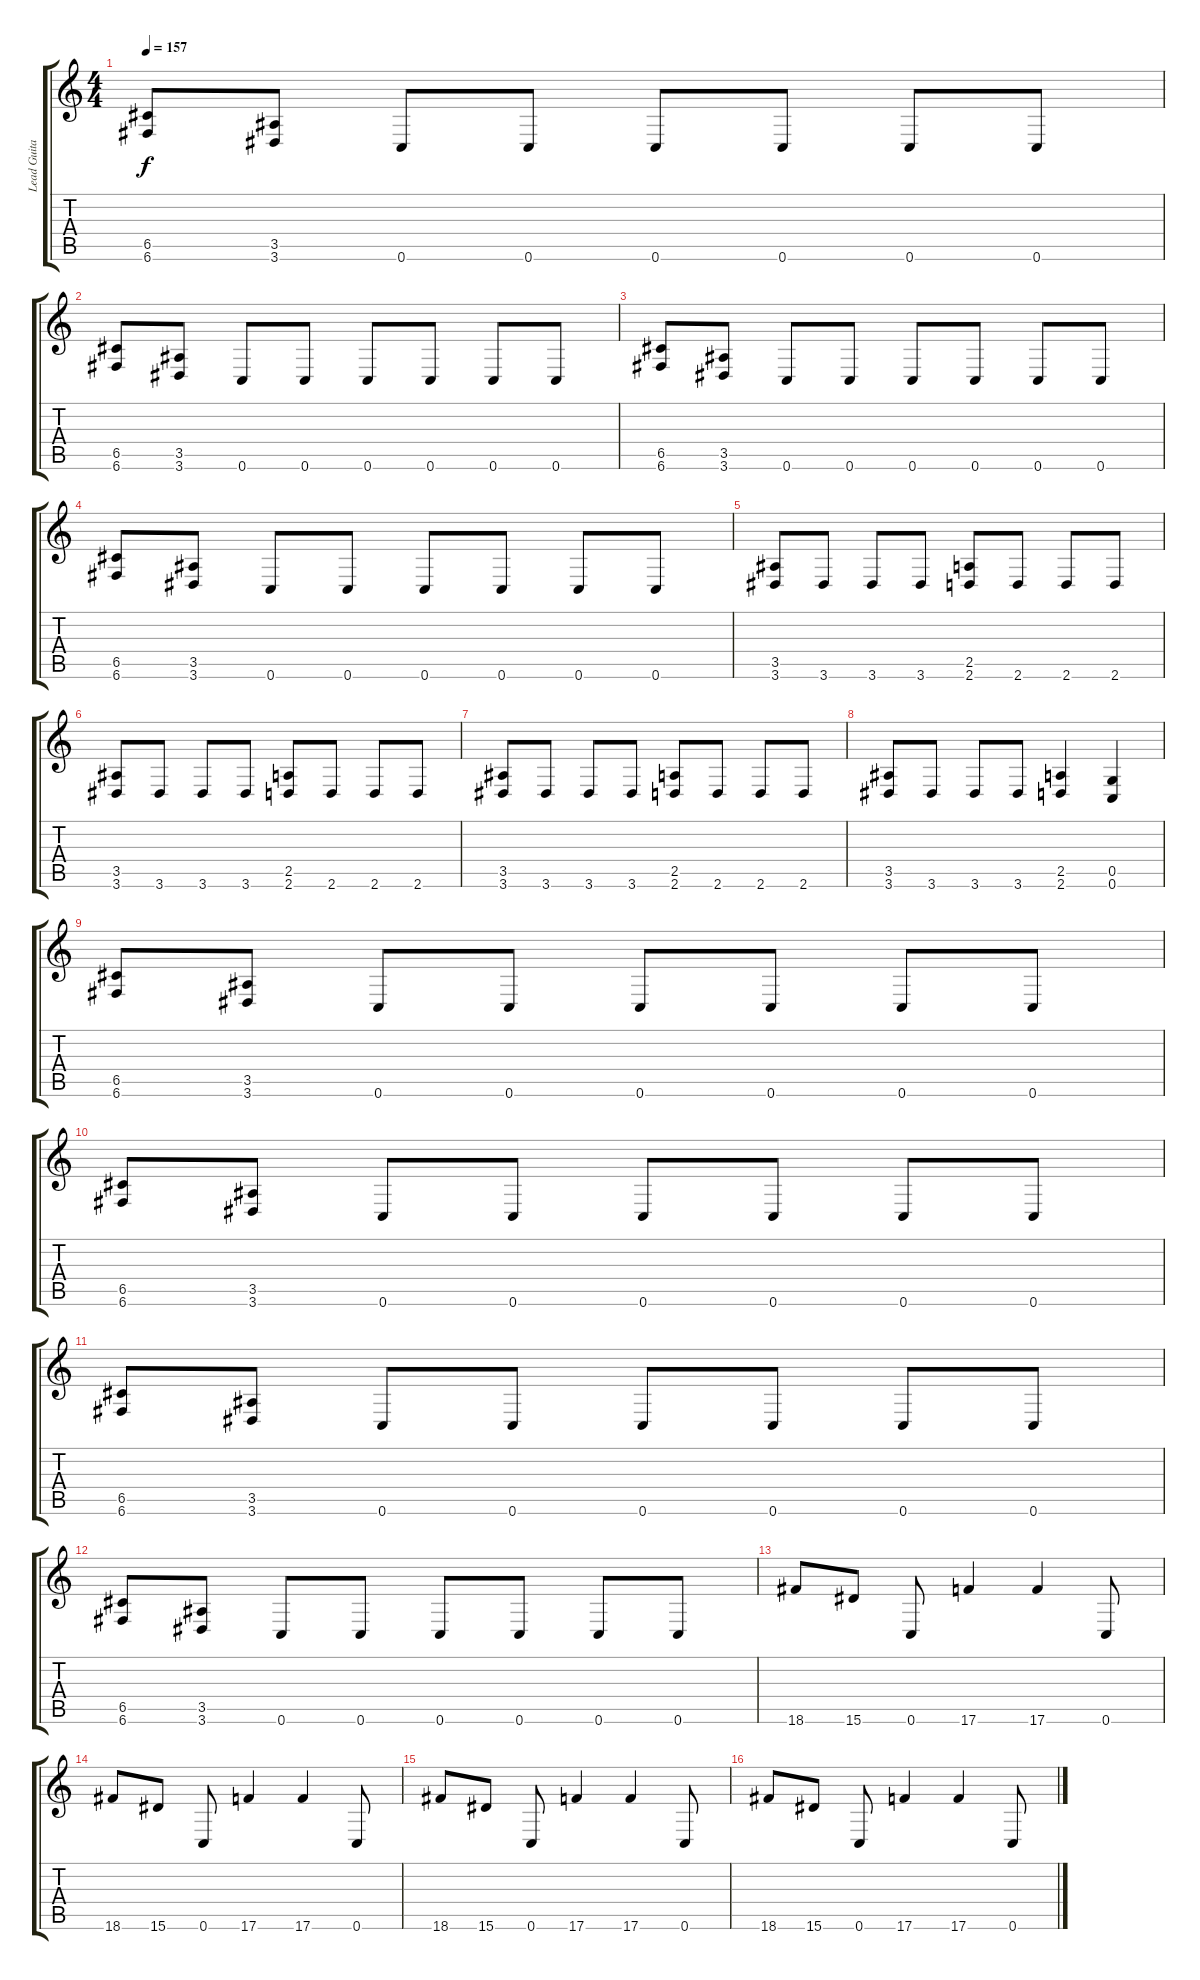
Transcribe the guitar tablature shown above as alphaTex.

\track ("Lead Guitar" "Lead Guita") {instrument distortionguitar}
\staff {score tabs}
\tuning (D4 A3 F3 C3 G2 C2) {hide}
\ts (4 4)
\tempo 157
\clef g2
\ks c
(6.5 6.6).8{dy f} (3.5 3.6).8 0.6.8 0.6.8 0.6.8 0.6.8 0.6.8 0.6.8 |
(6.5 6.6).8 (3.5 3.6).8 0.6.8 0.6.8 0.6.8 0.6.8 0.6.8 0.6.8 |
(6.5 6.6).8 (3.5 3.6).8 0.6.8 0.6.8 0.6.8 0.6.8 0.6.8 0.6.8 |
(6.5 6.6).8 (3.5 3.6).8 0.6.8 0.6.8 0.6.8 0.6.8 0.6.8 0.6.8 |
(3.5 3.6).8 3.6.8 3.6.8 3.6.8 (2.5 2.6).8 2.6.8 2.6.8 2.6.8 |
(3.5 3.6).8 3.6.8 3.6.8 3.6.8 (2.5 2.6).8 2.6.8 2.6.8 2.6.8 |
(3.5 3.6).8 3.6.8 3.6.8 3.6.8 (2.5 2.6).8 2.6.8 2.6.8 2.6.8 |
(3.5 3.6).8 3.6.8 3.6.8 3.6.8 (2.5 2.6).4 (0.5 0.6).4 |
(6.5 6.6).8 (3.5 3.6).8 0.6.8 0.6.8 0.6.8 0.6.8 0.6.8 0.6.8 |
(6.5 6.6).8 (3.5 3.6).8 0.6.8 0.6.8 0.6.8 0.6.8 0.6.8 0.6.8 |
(6.5 6.6).8 (3.5 3.6).8 0.6.8 0.6.8 0.6.8 0.6.8 0.6.8 0.6.8 |
(6.5 6.6).8 (3.5 3.6).8 0.6.8 0.6.8 0.6.8 0.6.8 0.6.8 0.6.8 |
18.6.8 15.6.8 0.6.8 17.6.4 17.6.4 0.6.8 |
18.6.8 15.6.8 0.6.8 17.6.4 17.6.4 0.6.8 |
18.6.8 15.6.8 0.6.8 17.6.4 17.6.4 0.6.8 |
18.6.8 15.6.8 0.6.8 17.6.4 17.6.4 0.6.8
